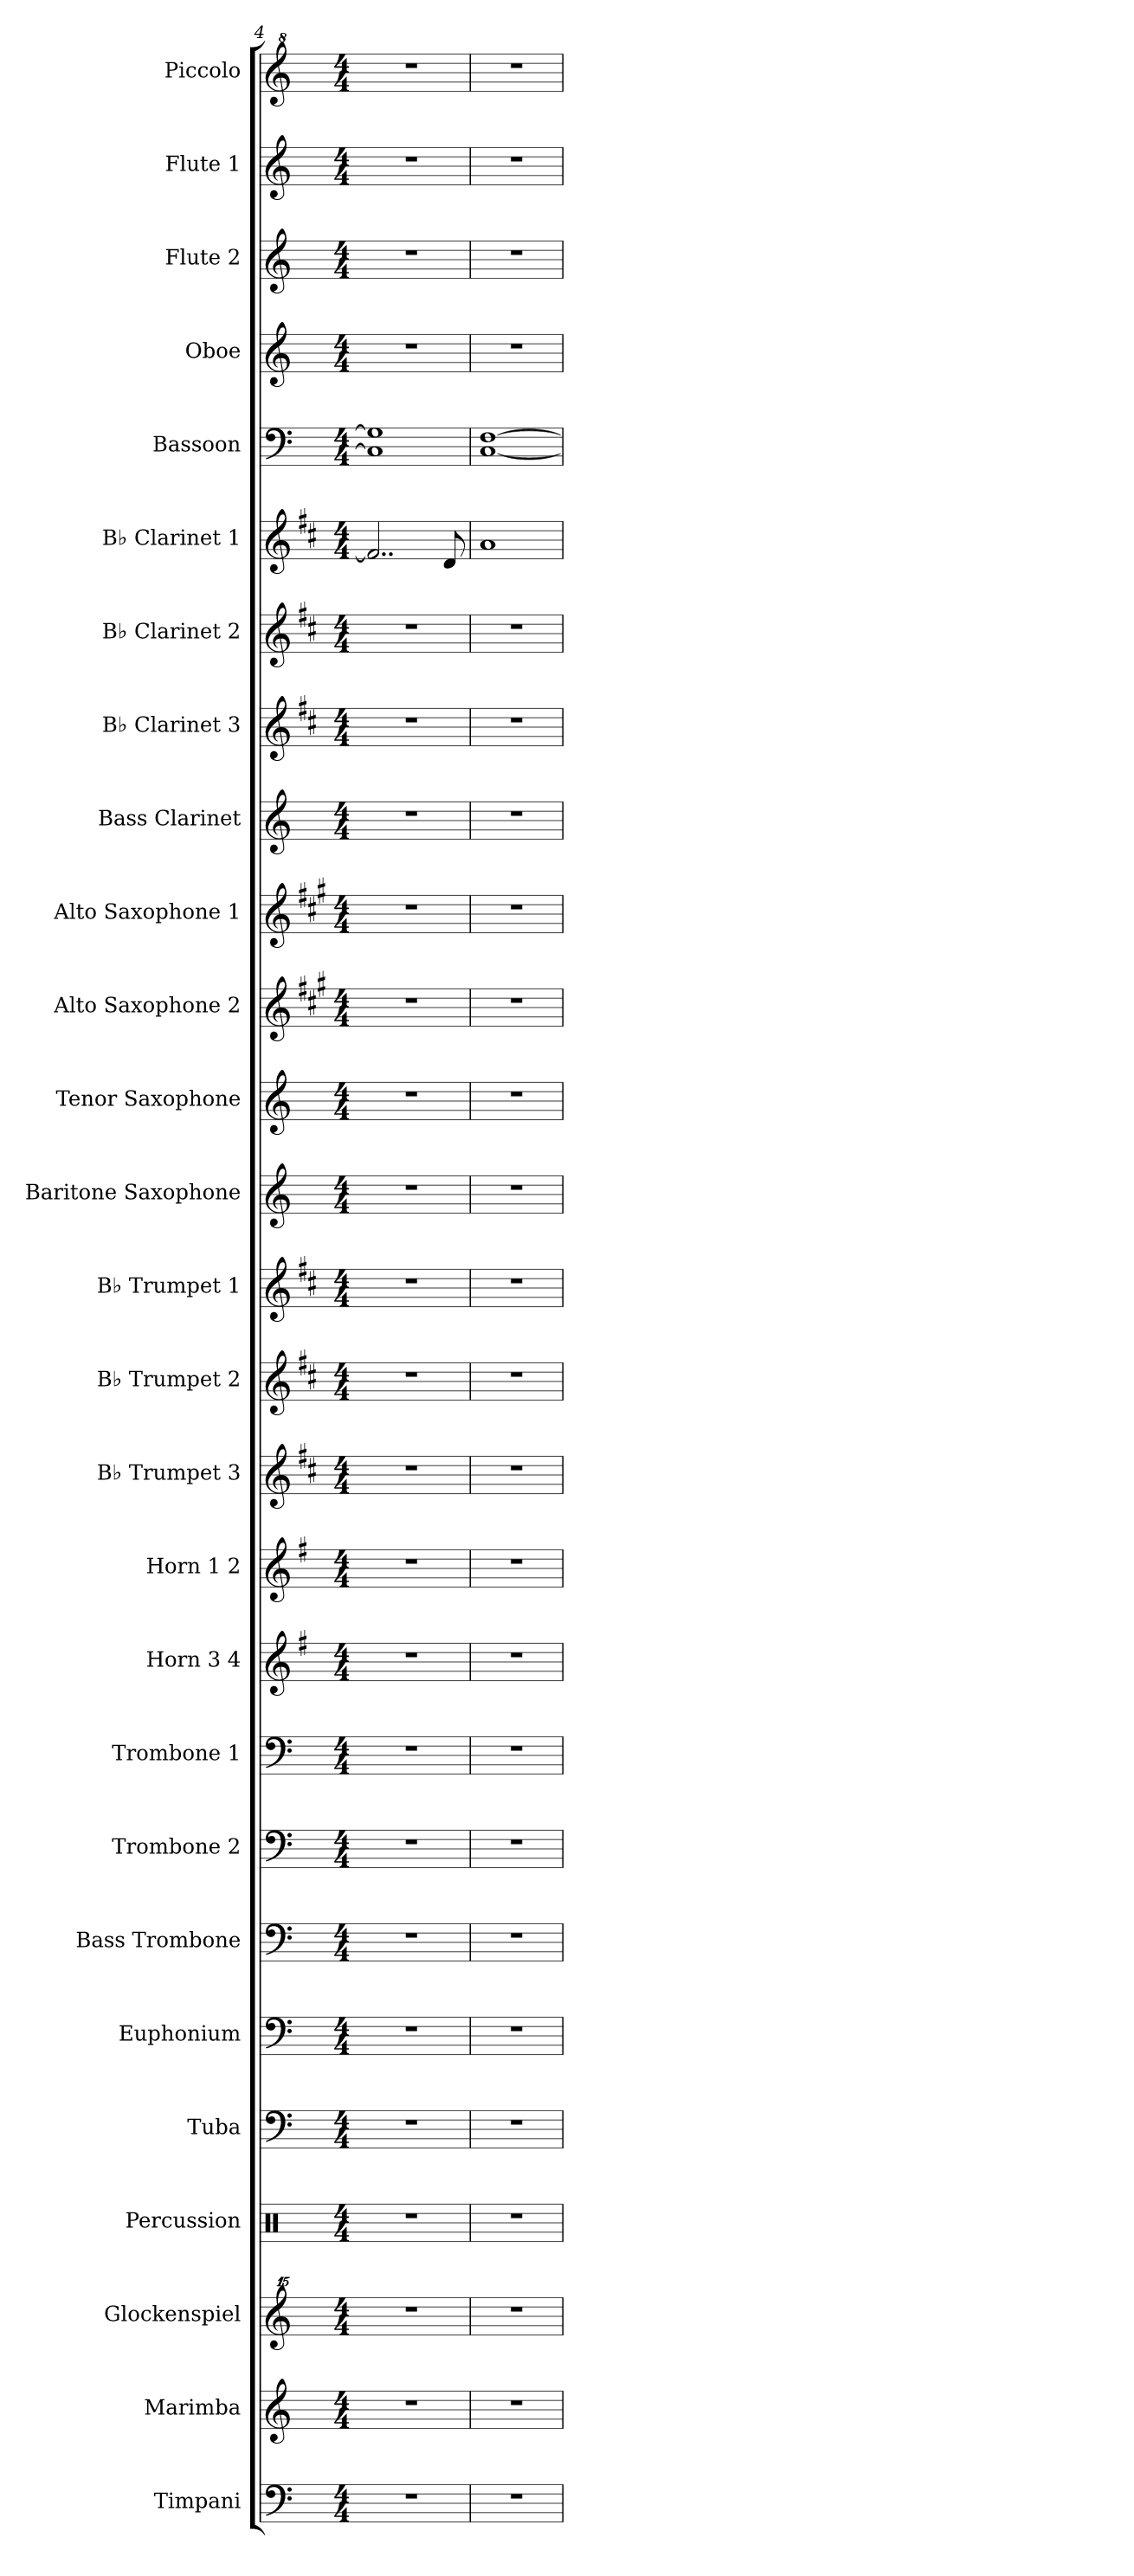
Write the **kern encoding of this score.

**kern	**kern	**kern	**kern	**kern	**kern	**kern	**kern	**kern	**kern	**kern	**kern	**kern	**kern	**kern	**kern	**kern	**kern	**kern	**kern	**kern	**kern	**kern	**kern	**kern	**kern	**kern
*part27	*part26	*part25	*part24	*part23	*part22	*part21	*part20	*part19	*part18	*part17	*part16	*part15	*part14	*part13	*part12	*part11	*part10	*part9	*part8	*part7	*part6	*part5	*part4	*part3	*part2	*part1
*staff27	*staff26	*staff25	*staff24	*staff23	*staff22	*staff21	*staff20	*staff19	*staff18	*staff17	*staff16	*staff15	*staff14	*staff13	*staff12	*staff11	*staff10	*staff9	*staff8	*staff7	*staff6	*staff5	*staff4	*staff3	*staff2	*staff1
*I"Timpani	*I"Marimba	*I"Glockenspiel	*I"Percussion	*I"Tuba	*I"Euphonium	*I"Bass Trombone	*I"Trombone 2	*I"Trombone 1	*I"Horn 3 4	*I"Horn 1 2	*I"B♭ Trumpet 3	*I"B♭ Trumpet 2	*I"B♭ Trumpet 1	*I"Baritone Saxophone	*I"Tenor Saxophone	*I"Alto Saxophone 2	*I"Alto Saxophone 1	*I"Bass Clarinet	*I"B♭ Clarinet 3	*I"B♭ Clarinet 2	*I"B♭ Clarinet 1	*I"Bassoon	*I"Oboe	*I"Flute 2	*I"Flute 1	*I"Piccolo
*I'Timp.	*I'Mrm.	*I'Glk.	*I'Perc.	*I'Tu.	*I'Eu.	*I'B. Trb.	*I'Trb. 2	*I'Trb. 1	*I'Hn. 3 4	*I'Hn. 1 2	*I'Tpt. 3	*I'Tpt. 2	*I'Tpt. 1	*I'Bar. Sax.	*I'T. Sax.	*I'A. Sax. 2	*I'A. Sax. 1	*I'B. Cl.	*I'B♭ Cl. 3	*I'B♭ Cl. 2	*I'B♭ Cl. 1	*I'Bsn.	*I'Ob.	*I'Fl. 2	*I'Fl. 1	*I'Picc.
*clefF4	*clefG2	*clefG^^2	*clefX	*clefF4	*clefF4	*clefF4	*clefF4	*clefF4	*clefG2	*clefG2	*clefG2	*clefG2	*clefG2	*clefG2	*clefG2	*clefG2	*clefG2	*clefG2	*clefG2	*clefG2	*clefG2	*clefF4	*clefG2	*clefG2	*clefG2	*clefG^2
*	*	*	*	*	*	*	*	*	*ITrd4c7	*ITrd4c7	*ITrd1c2	*ITrd1c2	*ITrd1c2	*ITrd12c21	*ITrd8c14	*ITrd5c9	*ITrd5c9	*ITrd8c14	*ITrd1c2	*ITrd1c2	*ITrd1c2	*	*	*	*	*ITrd-7c-12
*k[]	*k[]	*k[]	*k[]	*k[]	*k[]	*k[]	*k[]	*k[]	*k[]	*k[]	*k[]	*k[]	*k[]	*k[]	*k[]	*k[]	*k[]	*k[]	*k[]	*k[]	*k[]	*k[]	*k[]	*k[]	*k[]	*k[]
*C:	*C:	*C:	*C:	*C:	*C:	*C:	*C:	*C:	*C:	*C:	*C:	*C:	*C:	*C:	*C:	*C:	*C:	*C:	*C:	*C:	*C:	*C:	*C:	*C:	*C:	*C:
*M4/4	*M4/4	*M4/4	*M4/4	*M4/4	*M4/4	*M4/4	*M4/4	*M4/4	*M4/4	*M4/4	*M4/4	*M4/4	*M4/4	*M4/4	*M4/4	*M4/4	*M4/4	*M4/4	*M4/4	*M4/4	*M4/4	*M4/4	*M4/4	*M4/4	*M4/4	*M4/4
=4	=4	=4	=4	=4	=4	=4	=4	=4	=4	=4	=4	=4	=4	=4	=4	=4	=4	=4	=4	=4	=4	=4	=4	=4	=4	=4
1r	1r	1r	1r	1r	1r	1r	1r	1r	1r	1r	1r	1r	1r	1r	1r	1r	1r	1r	1r	1r	2..e/]	1C] 1G]	1r	1r	1r	1r
.	.	.	.	.	.	.	.	.	.	.	.	.	.	.	.	.	.	.	.	.	8c/	.	.	.	.	.
=5	=5	=5	=5	=5	=5	=5	=5	=5	=5	=5	=5	=5	=5	=5	=5	=5	=5	=5	=5	=5	=5	=5	=5	=5	=5	=5
1r	1r	1r	1r	1r	1r	1r	1r	1r	1r	1r	1r	1r	1r	1r	1r	1r	1r	1r	1r	1r	1g	[1C [1F	1r	1r	1r	1r
=	=	=	=	=	=	=	=	=	=	=	=	=	=	=	=	=	=	=	=	=	=	=	=	=	=	=
*-	*-	*-	*-	*-	*-	*-	*-	*-	*-	*-	*-	*-	*-	*-	*-	*-	*-	*-	*-	*-	*-	*-	*-	*-	*-	*-
